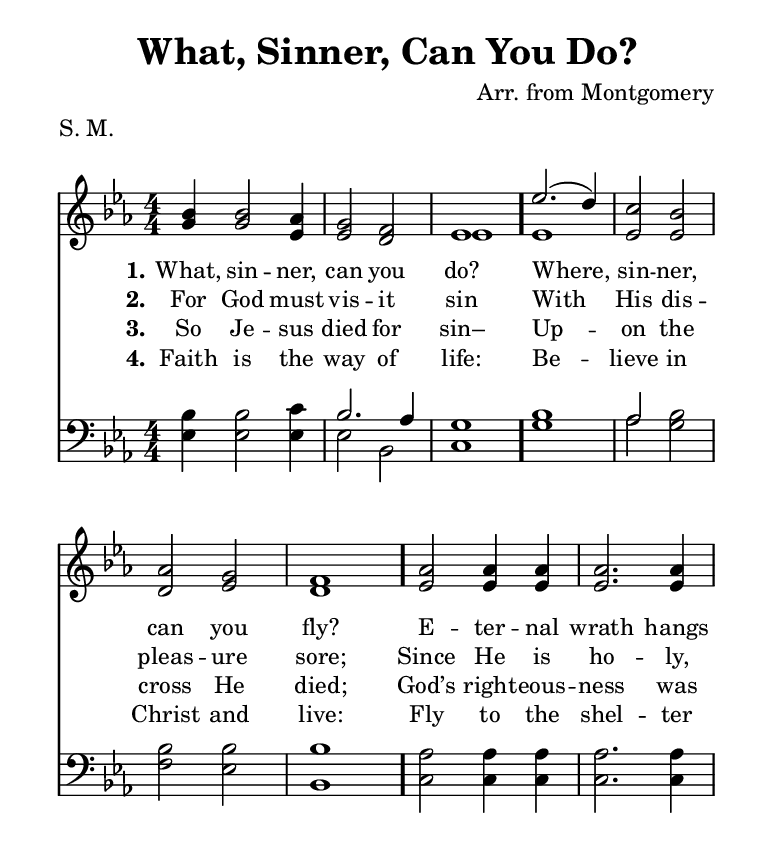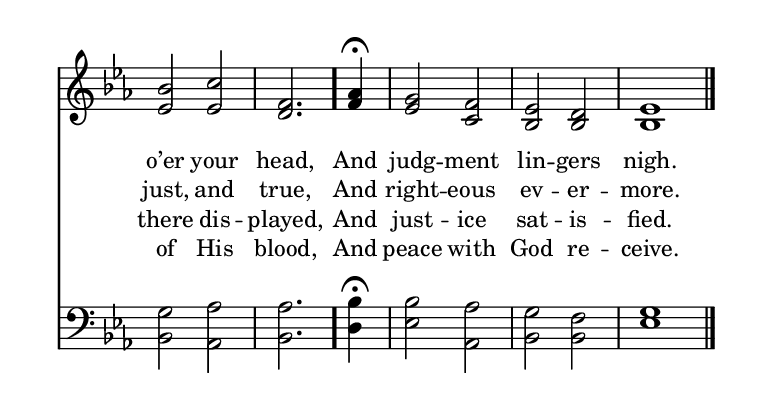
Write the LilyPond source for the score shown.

\include "common/global.ily"
\paper {
  \include "common/paper.ily"
  ragged-bottom = ##t
}

\header{
  hymnnumber = "280"
  title = "What, Sinner, Can You Do?"
  tunename = "London"
  meter = "S. M."
  poet = ""
  composer = "Arr. from Montgomery"
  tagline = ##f
}

ta = { \tempo 4=140 }
tb = { \tempo 4=70 }

global = {
  \include "common/overrides.ily"
  \override Staff.TimeSignature.style = #'numbered
  \time 4/4
  \override Score.MetronomeMark.transparent = ##t % hide all fermata changes too
  \ta
  \key ees \major
  \autoBeamOff
}

notesSoprano = {
\global
\relative c'' {

  bes4 bes2 aes4 | g2 f | ees1 |
  ees'2.( d4) | c2 bes | aes g | f1 |
  aes2 aes4 aes | aes2. aes4 | bes2 c | f,2.
  \tb aes4\fermata \ta | g2 f | ees d | ees1 |

  \bar "|."

}
}

notesAlto = {
\global
\relative e' {

  g4 g2 ees4 | ees2 d | ees1 |
  ees1 | ees2 ees | d ees | d1 |
  ees2 ees4 ees | ees2. ees4 | ees2 ees | d2.
  f4 | ees2 c | bes bes | bes1 |

}
}

notesTenor = {
\global
\relative a {

  bes4 bes2 c4 | bes2. aes4 | g1 |
  bes1 | aes2 bes | bes bes | bes1 |
  aes2 aes4 aes | aes2. aes4 | g2 aes | aes2.
  bes4 | bes2 aes | g f | g1 |

}
}

notesBass = {
\global
\relative f {

  ees4 ees2 ees4 | ees2 bes | c1 |
  g'1 | aes2 g | f ees | bes1 |
  c2 c4 c | c2. c4 | bes2 aes | bes2.
  d4\fermata | ees2 aes, | bes bes | ees1

}
}

wordsA = \lyricmode {
\set stanza = "1."

What, sin -- ner, can you do? \bar "."
Where, sin -- ner, can you fly? \bar "."
E -- ter -- nal wrath hangs o’er your head, \bar "."
And judg -- ment lin -- gers nigh. \bar "."

}

wordsB = \lyricmode {
\set stanza = "2."

For God must vis -- it sin
With His dis -- pleas -- ure sore;
Since He is ho -- ly, just, and true,
And right -- eous ev -- er -- more.

}

wordsC = \lyricmode {
\set stanza = "3."

So Je -- sus died for sin–
Up -- on the cross He died;
God’s right -- eous -- ness was there dis -- played,
And just -- ice sat -- is -- fied.

}

wordsD = \lyricmode {
\set stanza = "4."

Faith is the way of life:
Be -- lieve in Christ and live:
Fly to the shel -- ter of His blood,
And peace with God re -- ceive.

}

\score {
  \context ChoirStaff <<
    \context Staff = upper <<
      \set ChoirStaff.systemStartDelimiter = #'SystemStartBar
      \partcombine #'(2 . 9) \notesSoprano \notesAlto
      \context NullVoice = sopranos { \voiceOne << \notesSoprano >> }
      \context NullVoice = altos { \voiceTwo << \notesAlto >> }
      \context Lyrics = one   \lyricsto sopranos \wordsA
      \context Lyrics = two   \lyricsto sopranos \wordsB
      \context Lyrics = three \lyricsto sopranos \wordsC
      \context Lyrics = four  \lyricsto sopranos \wordsD
    >>
    \context Staff = men <<
      \clef bass
      \partcombine #'(2 . 9) \notesTenor \notesBass
      \context NullVoice = tenors { \voiceOne << \notesTenor >> }
      \context NullVoice = basses { \voiceTwo << \notesBass >> }
    >>
  >>
  \layout {
    \include "common/layout.ily"
  }
  \midi{
    \include "common/midi.ily"
  }
}

\version "2.19.49"  % necessary for upgrading to future LilyPond versions.

% vi:set et ts=2 sw=2 ai nocindent syntax=lilypond:
